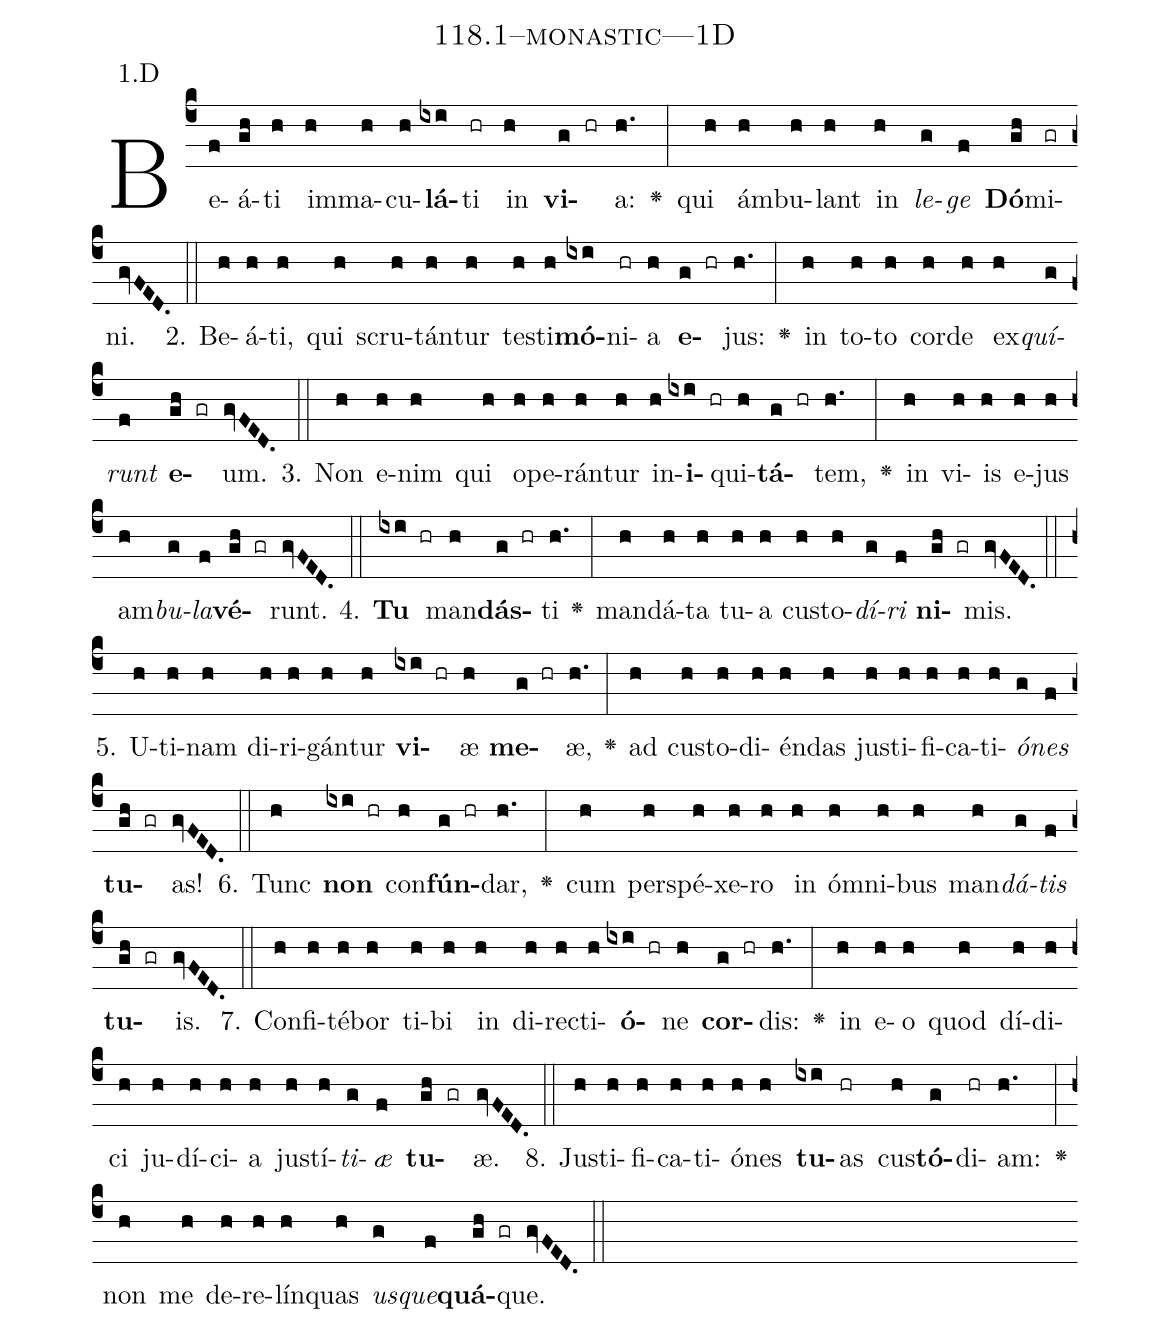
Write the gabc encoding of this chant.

name: 118.1--monastic---1D;
annotation: 1.D;
%%
(c4)Be(f)á(gh)ti(h) im(h)ma(h)cu(h)<b>lá</b>(ixi)ti(hr) in(h) <b>vi</b>(g hr)a:(h.) <v>\greheightstar</v>(:) qui(h) ám(h)bu(h)lant(h) in(h) <i>le</i>(g)<i>ge</i>(f) <b>Dó</b>(gh)mi(gr)ni.(gvFED.) (::)
2. Be(h)á(h)ti,(h) qui(h) scru(h)tán(h)tur(h) tes(h)ti(h)<b>mó</b>(ixi)ni(hr)a(h) <b>e</b>(g hr)jus:(h.) <v>\greheightstar</v>(:) in(h) to(h)to(h) cor(h)de(h) ex(h)<i>quí</i>(g)<i>runt</i>(f) <b>e</b>(gh gr)um.(gvFED.) (::)
3. Non(h) e(h)nim(h) qui(h) o(h)pe(h)rán(h)tur(h) in(h)<b>i</b>(ixi hr)qui(h)<b>tá</b>(g hr)tem,(h.) <v>\greheightstar</v>(:) in(h) vi(h)is(h) e(h)jus(h) am(h)<i>bu</i>(g)<i>la</i>(f)<b>vé</b>(gh gr)runt.(gvFED.) (::)
4. <b>Tu</b>(ixi hr) man(h)<b>dás</b>(g hr)ti(h.) <v>\greheightstar</v>(:) man(h)dá(h)ta(h) tu(h)a(h) cus(h)to(h)<i>dí</i>(g)<i>ri</i>(f) <b>ni</b>(gh gr)mis.(gvFED.) (::)
5. U(h)ti(h)nam(h) di(h)ri(h)gán(h)tur(h) <b>vi</b>(ixi hr)æ(h) <b>me</b>(g hr)æ,(h.) <v>\greheightstar</v>(:) ad(h) cus(h)to(h)di(h)én(h)das(h) jus(h)ti(h)fi(h)ca(h)ti(h)<i>ó</i>(g)<i>nes</i>(f) <b>tu</b>(gh gr)as!(gvFED.) (::)
6. Tunc(h) <b>non</b>(ixi hr) con(h)<b>fún</b>(g hr)dar,(h.) <v>\greheightstar</v>(:) cum(h) per(h)spé(h)xe(h)ro(h) in(h) óm(h)ni(h)bus(h) man(h)<i>dá</i>(g)<i>tis</i>(f) <b>tu</b>(gh gr)is.(gvFED.) (::)
7. Con(h)fi(h)té(h)bor(h) ti(h)bi(h) in(h) di(h)rec(h)ti(h)<b>ó</b>(ixi hr)ne(h) <b>cor</b>(g hr)dis:(h.) <v>\greheightstar</v>(:) in(h) e(h)o(h) quod(h) dí(h)di(h)ci(h) ju(h)dí(h)ci(h)a(h) jus(h)tí(h)<i>ti</i>(g)<i>æ</i>(f) <b>tu</b>(gh gr)æ.(gvFED.) (::)
8. Jus(h)ti(h)fi(h)ca(h)ti(h)ó(h)nes(h) <b>tu</b>(ixi)as(hr) cus(h)<b>tó</b>(g)di(hr)am:(h.) <v>\greheightstar</v>(:) non(h) me(h) de(h)re(h)lín(h)quas(h) <i>us</i>(g)<i>que</i>(f)<b>quá</b>(gh gr)que.(gvFED.) (::)
